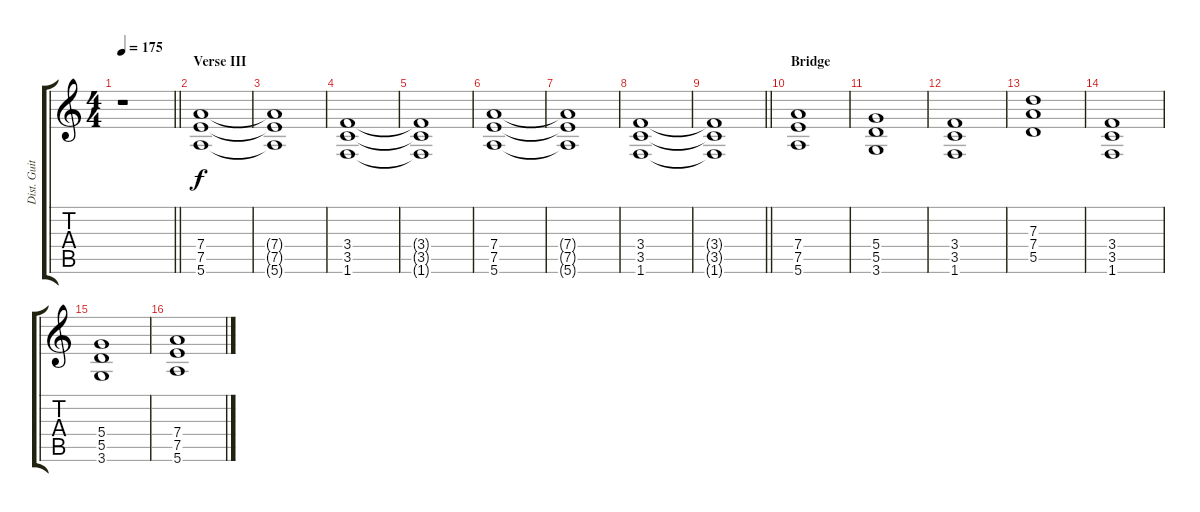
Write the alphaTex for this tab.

\track ("Dist. Guitar II" "Dist. Guit") {instrument distortionguitar}
\staff {score tabs}
\tuning (E4 B3 G3 D3 A2 E2) {hide}
\ts (4 4)
\tempo 175
\clef g2
\barLineRight lightlight
\ks c
r.1{dy f} |
\section ("" "Verse III")
(7.4 7.5 5.6).1 |
(7.4{t} 7.5{t} 5.6{t}).1 |
(3.4 3.5 1.6).1 |
(3.4{t} 3.5{t} 1.6{t}).1 |
(7.4 7.5 5.6).1 |
(7.4{t} 7.5{t} 5.6{t}).1 |
(3.4 3.5 1.6).1 |
\barLineRight lightlight
(3.4{t} 3.5{t} 1.6{t}).1 |
\section ("" "Bridge")
(7.4 7.5 5.6).1 |
(5.4 5.5 3.6).1 |
(3.4 3.5 1.6).1 |
(7.3 7.4 5.5).1 |
(3.4 3.5 1.6).1 |
(5.4 5.5 3.6).1 |
(7.4 7.5 5.6).1
